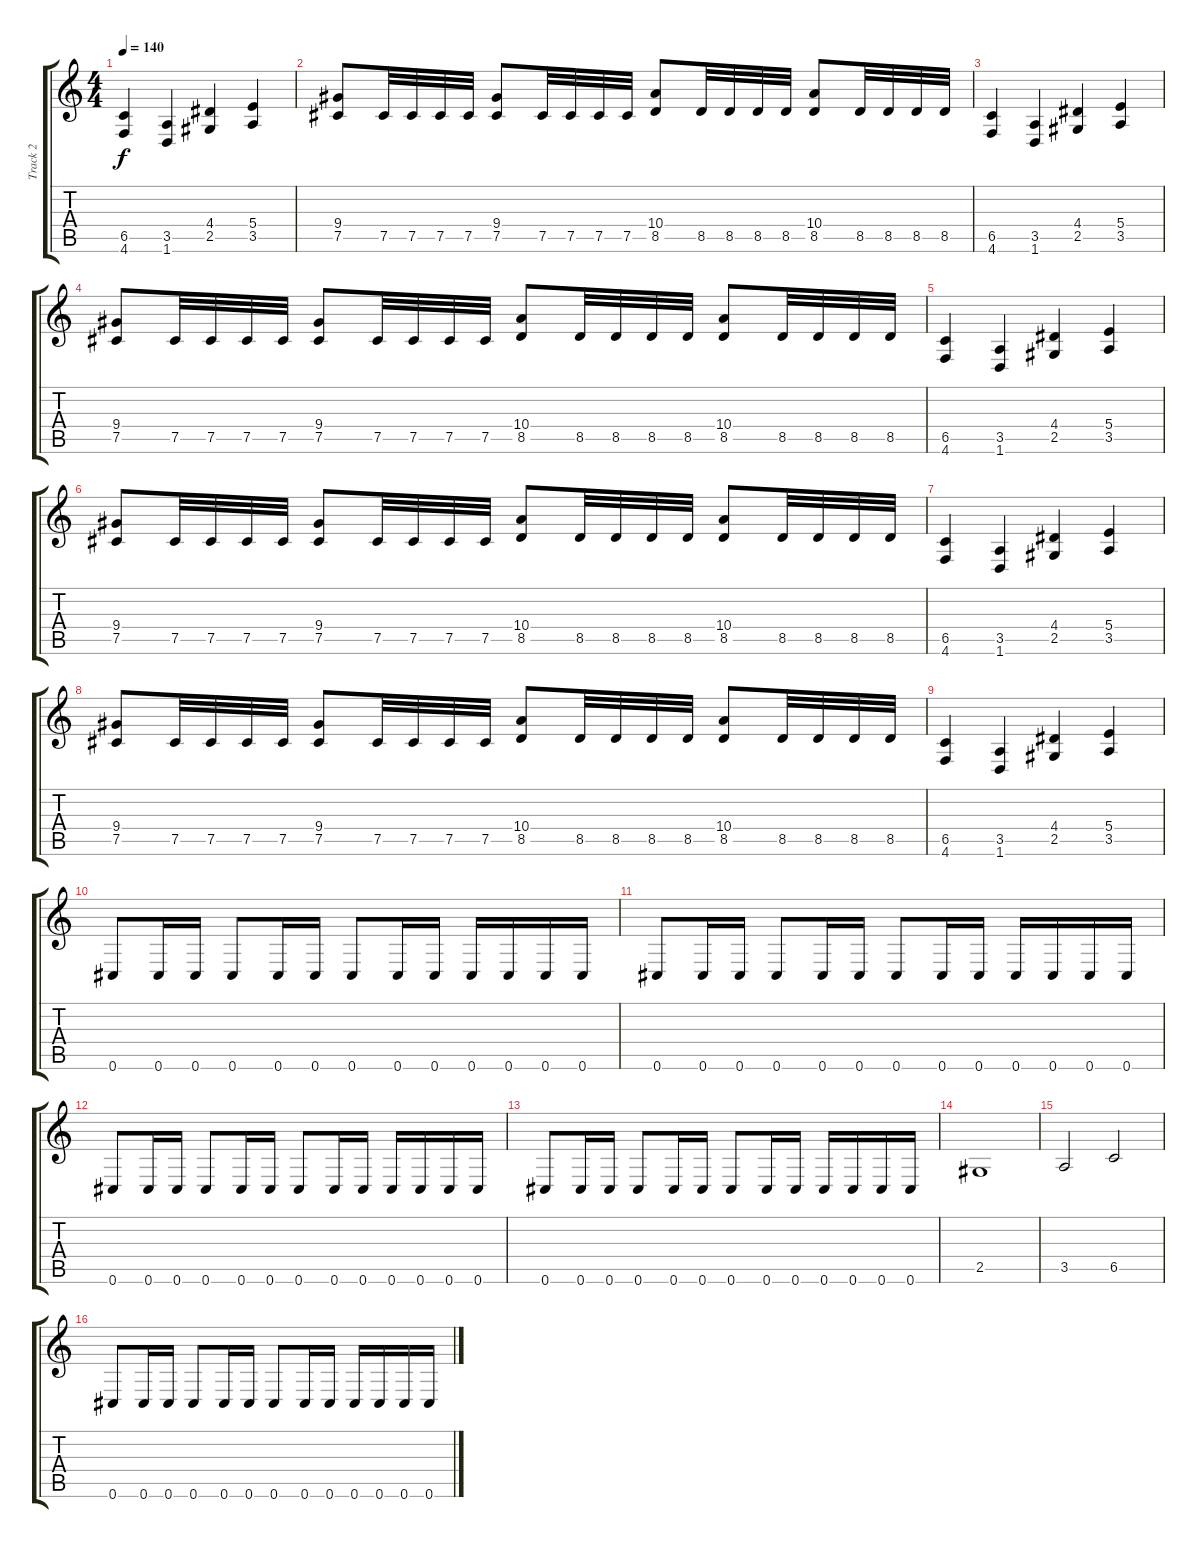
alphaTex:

\track ("Track 2" "Track 2") {instrument distortionguitar}
\staff {score tabs}
\tuning (Db4 Ab3 E3 B2 Gb2 Db2) {hide}
\ts (4 4)
\tempo 140
\clef g2
\ks c
(6.5 4.6).4{dy f} (3.5 1.6).4 (4.4 2.5).4 (5.4 3.5).4 |
(9.4 7.5).8 7.5.32 7.5.32 7.5.32 7.5.32 (9.4 7.5).8 7.5.32 7.5.32 7.5.32 7.5.32 (10.4 8.5).8 8.5.32 8.5.32 8.5.32 8.5.32 (10.4 8.5).8 8.5.32 8.5.32 8.5.32 8.5.32 |
(6.5 4.6).4 (3.5 1.6).4 (4.4 2.5).4 (5.4 3.5).4 |
(9.4 7.5).8 7.5.32 7.5.32 7.5.32 7.5.32 (9.4 7.5).8 7.5.32 7.5.32 7.5.32 7.5.32 (10.4 8.5).8 8.5.32 8.5.32 8.5.32 8.5.32 (10.4 8.5).8 8.5.32 8.5.32 8.5.32 8.5.32 |
(6.5 4.6).4 (3.5 1.6).4 (4.4 2.5).4 (5.4 3.5).4 |
(9.4 7.5).8 7.5.32 7.5.32 7.5.32 7.5.32 (9.4 7.5).8 7.5.32 7.5.32 7.5.32 7.5.32 (10.4 8.5).8 8.5.32 8.5.32 8.5.32 8.5.32 (10.4 8.5).8 8.5.32 8.5.32 8.5.32 8.5.32 |
(6.5 4.6).4 (3.5 1.6).4 (4.4 2.5).4 (5.4 3.5).4 |
(9.4 7.5).8 7.5.32 7.5.32 7.5.32 7.5.32 (9.4 7.5).8 7.5.32 7.5.32 7.5.32 7.5.32 (10.4 8.5).8 8.5.32 8.5.32 8.5.32 8.5.32 (10.4 8.5).8 8.5.32 8.5.32 8.5.32 8.5.32 |
(6.5 4.6).4 (3.5 1.6).4 (4.4 2.5).4 (5.4 3.5).4 |
0.6.8 0.6.16 0.6.16 0.6.8 0.6.16 0.6.16 0.6.8 0.6.16 0.6.16 0.6.16 0.6.16 0.6.16 0.6.16 |
0.6.8 0.6.16 0.6.16 0.6.8 0.6.16 0.6.16 0.6.8 0.6.16 0.6.16 0.6.16 0.6.16 0.6.16 0.6.16 |
0.6.8 0.6.16 0.6.16 0.6.8 0.6.16 0.6.16 0.6.8 0.6.16 0.6.16 0.6.16 0.6.16 0.6.16 0.6.16 |
0.6.8 0.6.16 0.6.16 0.6.8 0.6.16 0.6.16 0.6.8 0.6.16 0.6.16 0.6.16 0.6.16 0.6.16 0.6.16 |
2.5.1 |
3.5.2 6.5.2 |
0.6.8 0.6.16 0.6.16 0.6.8 0.6.16 0.6.16 0.6.8 0.6.16 0.6.16 0.6.16 0.6.16 0.6.16 0.6.16
